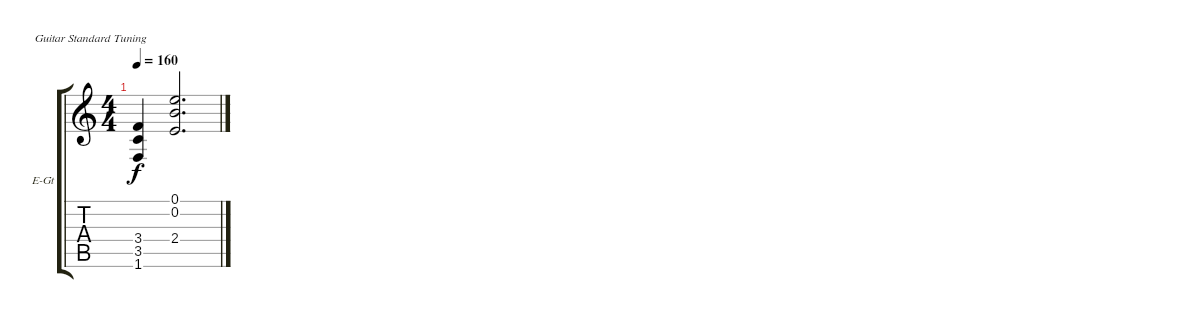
\defaultSystemsLayout 4
\bracketExtendMode groupsimilarinstruments
\firstSystemTrackNameOrientation horizontal
\otherSystemsTrackNameOrientation horizontal
\track ("Electric Guitar" "E-Gt") {instrument distortionguitar}
\staff {score tabs}
\tuning (E4 B3 G3 D3 A2 E2)
\ts (4 4)
\tempo 160
\clef g2
\ks c
(3.4 3.5 1.6).4{dy f} (0.1 0.2 2.4).2{d}
